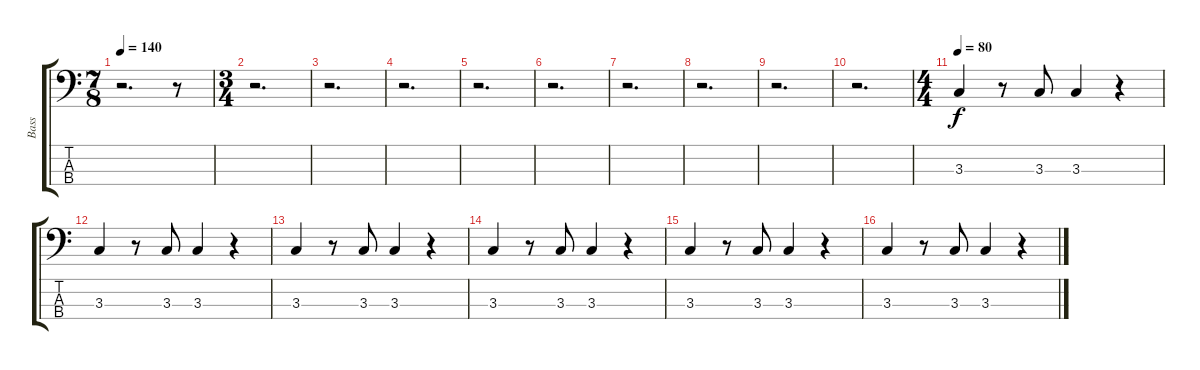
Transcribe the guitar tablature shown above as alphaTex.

\track ("Bass" "Bass") {instrument electricbassfinger}
\staff {score tabs}
\tuning (G2 D2 A1 E1) {hide}
\ts (7 8)
\tempo 140
\clef f4
\ks c
r.2{d dy f} r.8 |
\ts (3 4)
r.2{d} |
r.2{d} |
r.2{d} |
r.2{d} |
r.2{d} |
r.2{d} |
r.2{d} |
r.2{d} |
r.2{d} |
\ts (4 4)
\tempo 80
3.3.4 r.8 3.3.8 3.3.4 r.4 |
3.3.4 r.8 3.3.8 3.3.4 r.4 |
3.3.4 r.8 3.3.8 3.3.4 r.4 |
3.3.4 r.8 3.3.8 3.3.4 r.4 |
3.3.4 r.8 3.3.8 3.3.4 r.4 |
3.3.4 r.8 3.3.8 3.3.4 r.4
